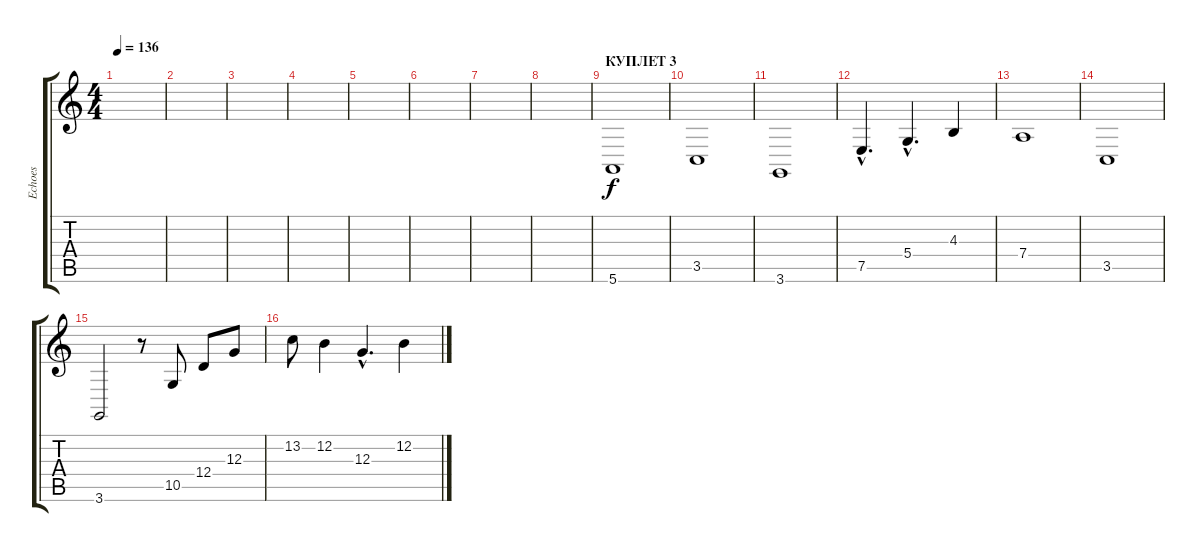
\track ("Echoes" "Echoes") {instrument fx7echoes}
\staff {score tabs}
\tuning (E4 B3 G3 D3 A2 E2) {hide}
\ts (4 4)
\tempo 136
\clef g2
\ks c
|
|
|
|
|
|
|
|
\section ("" "КУПЛЕТ 3")
5.6.1 |
3.5.1 |
3.6.1 |
7.5{hac}.4{d} 5.4{hac}.4{d} 4.3.4 |
7.4.1 |
3.5.1 |
3.6.2 r.8 10.5.8 12.4.8 12.3.8 |
13.2.8 12.2.4 12.3{hac}.4{d} 12.2.4
